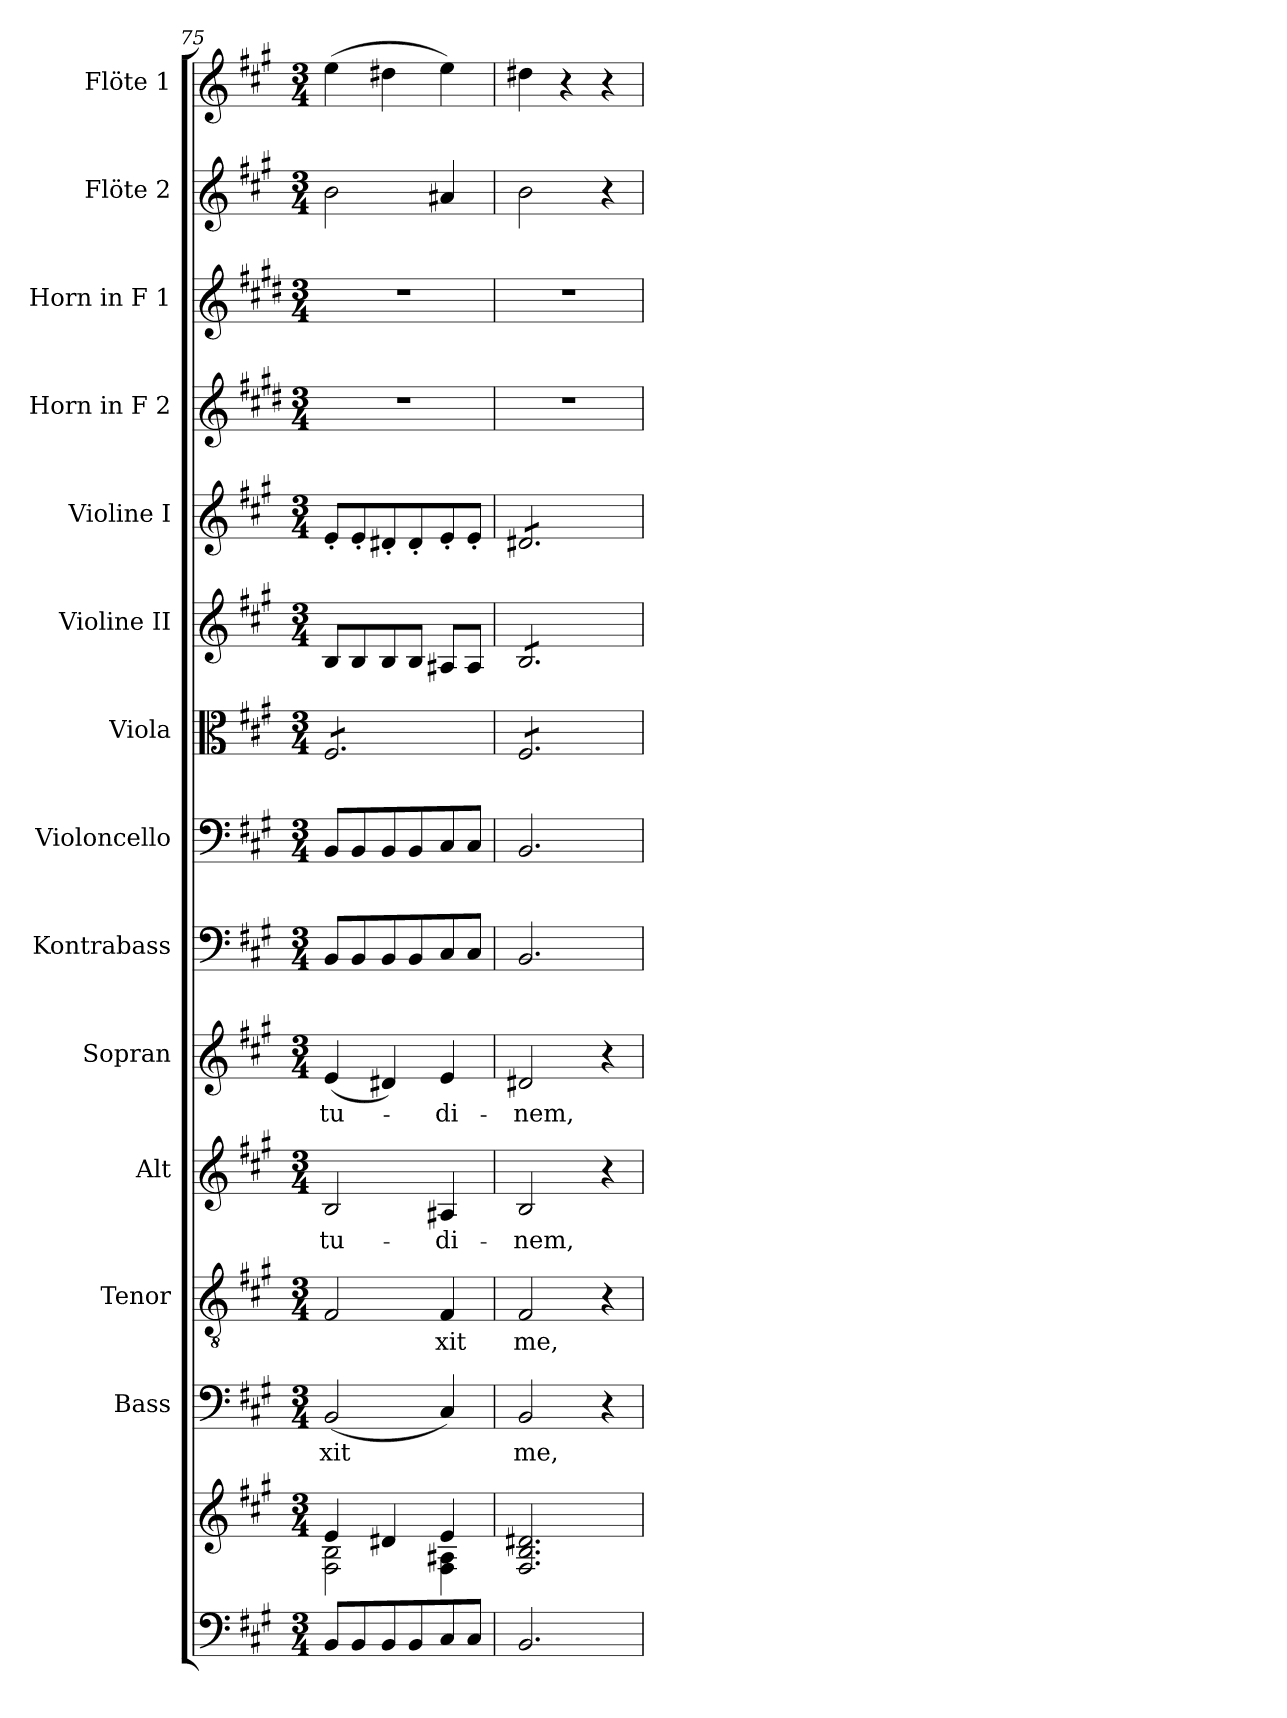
**kern	**kern	**kern	**text	**kern	**text	**kern	**text	**kern	**text	**kern	**kern	**kern	**kern	**kern	**kern	**kern	**kern	**kern
*part14	*part14	*part13	*part13	*part12	*part12	*part11	*part11	*part10	*part10	*part9	*part8	*part7	*part6	*part5	*part4	*part3	*part2	*part1
*staff15	*staff14	*staff13	*staff13	*staff12	*staff12	*staff11	*staff11	*staff10	*staff10	*staff9	*staff8	*staff7	*staff6	*staff5	*staff4	*staff3	*staff2	*staff1
*	*	*I"Bass	*	*I"Tenor	*	*I"Alt	*	*I"Sopran	*	*I"Kontrabass	*I"Violoncello	*I"Viola	*I"Violine II	*I"Violine I	*I"Horn in F 2	*I"Horn in F 1	*I"Flöte 2	*I"Flöte 1
*	*	*I'B.	*	*I'T.	*	*I'A.	*	*I'S.	*	*I'Kb.	*I'Vc.	*I'Vla.	*I'Vl. II	*I'Vl. I	*	*	*I'Fl. 2	*I'Fl. 1
*clefF4	*clefG2	*clefF4	*	*clefGv2	*	*clefG2	*	*clefG2	*	*clefF4	*clefF4	*clefC3	*clefG2	*clefG2	*clefG2	*clefG2	*clefG2	*clefG2
*	*	*	*	*	*	*	*	*	*	*ITrd7c12	*	*	*	*	*ITrd4c7	*ITrd4c7	*	*
*k[f#c#g#]	*k[f#c#g#]	*k[f#c#g#]	*	*k[f#c#g#]	*	*k[f#c#g#]	*	*k[f#c#g#]	*	*k[f#c#g#]	*k[f#c#g#]	*k[f#c#g#]	*k[f#c#g#]	*k[f#c#g#]	*k[f#c#g#]	*k[f#c#g#]	*k[f#c#g#]	*k[f#c#g#]
*A:	*A:	*A:	*	*A:	*	*A:	*	*A:	*	*A:	*A:	*A:	*A:	*A:	*A:	*A:	*A:	*A:
*M3/4	*M3/4	*M3/4	*	*M3/4	*	*M3/4	*	*M3/4	*	*M3/4	*M3/4	*M3/4	*M3/4	*M3/4	*M3/4	*M3/4	*M3/4	*M3/4
=75	=75	=75	=75	=75	=75	=75	=75	=75	=75	=75	=75	=75	=75	=75	=75	=75	=75	=75
*	*^	*	*	*	*	*	*	*	*	*	*	*	*	*	*	*	*	*
!	!	!	!	!LO:LY:b	!	!	!	!LO:LY:b	!	!LO:LY:b	!	!	!	!	!	!	!	!	!
*	*	*	*	*	*	*	*	*	*	*	*	*	*tremolo	*	*	*	*	*	*
8BB/L	4e/	2F#\ 2B\	(<2BB/	-xit	2F#/	.	2B/	-tu-	(<4e/	-tu-	8BBB/L	8BB/L	8F#/L	8B/L	8e'</L	2.r	2.r	2b\	(>4ee\
8BB/	.	.	.	.	.	.	.	.	.	.	8BBB/	8BB/	8F#/	8B/	8e'</	.	.	.	.
8BB/	4d#X/	.	.	.	.	.	.	.	4d#X/)	.	8BBB/	8BB/	8F#/	8B/	8d#X'</	.	.	.	4dd#X\
8BB/	.	.	.	.	.	.	.	.	.	.	8BBB/	8BB/	8F#/	8B/J	8d#'</	.	.	.	.
!	!	!	!	!	!	!LO:LY:b	!	!LO:LY:b	!	!LO:LY:b	!	!	!	!	!	!	!	!	!
8C#/	4e/	4F#\ 4A#X\	4C#/)	.	4F#/	-xit	4A#X/	-di-	4e/	-di-	8CC#/	8C#/	8F#/	8A#X/L	8e'</	.	.	4a#X/	4ee\)
8C#/J	.	.	.	.	.	.	.	.	.	.	8CC#/J	8C#/J	8F#/J	8A#/J	8e'</J	.	.	.	.
*	*v	*v	*	*	*	*	*	*	*	*	*	*	*	*	*	*	*	*	*
=76	=76	=76	=76	=76	=76	=76	=76	=76	=76	=76	=76	=76	=76	=76	=76	=76	=76	=76
!	!	!	!LO:LY:b	!	!LO:LY:b	!	!LO:LY:b	!	!LO:LY:b	!	!	!	!	!	!	!	!	!
*	*	*	*	*	*	*	*	*	*	*	*	*	*tremolo	*	*	*	*	*
*	*	*	*	*	*	*	*	*	*	*	*	*	*	*tremolo	*	*	*	*
2.BB/	2.F#/ 2.B/ 2.d#X/	2BB/	me,	2F#/	me,	2B/	-nem,	2d#X/	-nem,	2.BBB/	2.BB/	8F#/L	8B/L	8d#X/L	2.r	2.r	2b\	4dd#X\
.	.	.	.	.	.	.	.	.	.	.	.	8F#/	8B/	8d#X/	.	.	.	.
.	.	.	.	.	.	.	.	.	.	.	.	8F#/	8B/	8d#X/	.	.	.	4r
.	.	.	.	.	.	.	.	.	.	.	.	8F#/	8B/	8d#X/	.	.	.	.
.	.	4r	.	4r	.	4r	.	4r	.	.	.	8F#/	8B/	8d#X/	.	.	4r	4r
.	.	.	.	.	.	.	.	.	.	.	.	8F#/J	8B/J	8d#X/J	.	.	.	.
*	*	*	*	*	*	*	*	*	*	*	*	*	*	*Xtremolo	*	*	*	*
*	*	*	*	*	*	*	*	*	*	*	*	*	*Xtremolo	*	*	*	*	*
*	*	*	*	*	*	*	*	*	*	*	*	*Xtremolo	*	*	*	*	*	*
=	=	=	=	=	=	=	=	=	=	=	=	=	=	=	=	=	=	=
*-	*-	*-	*-	*-	*-	*-	*-	*-	*-	*-	*-	*-	*-	*-	*-	*-	*-	*-
